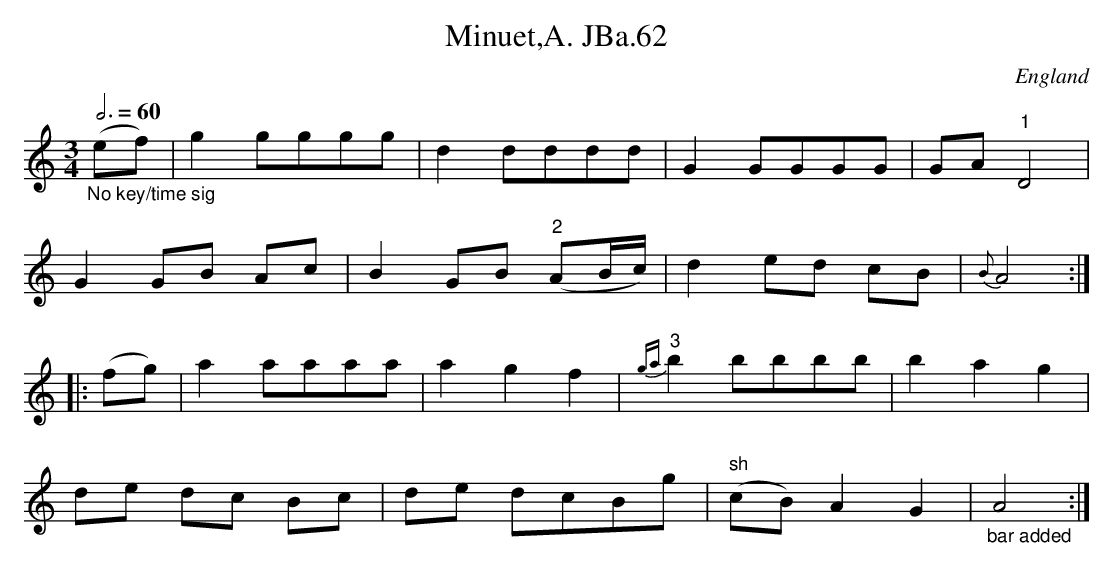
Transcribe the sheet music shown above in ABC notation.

X:1
T:Minuet,A. JBa.62
L:1/8
M:3/4
O:England
Q:3/4=60
K:C Major
"_No key/time sig"
(ef) | g2 gggg | d2 dddd | G2 GGGG | GA "1"D4 |!
G2 GB Ac | B2 GB "2" (AB/c/) | d2 ed cB | {B}A4 :|!
|:(fg) | a2 aaaa | a2g2f2 | "3"{ga} b2 bbbb | b2a2g2 |!
de dc Bc | de dcBg | "sh"(cB)  A2 G2 |"_bar added" A4  :|
